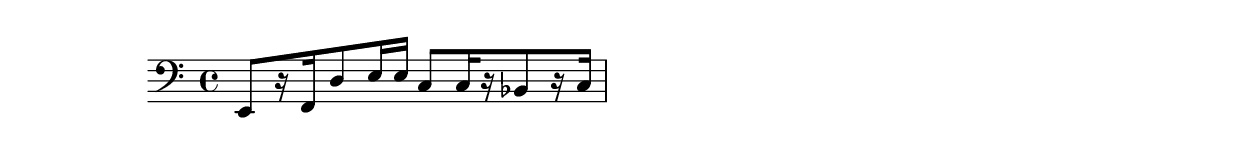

\header {
 texidoc = "The number of beams doesn't change on a rest."
}

\version "1.9.8"

\score { \notes \relative c, {
  \clef bass	 
   e8[ r16 f d'8 e16 e16]  c8[ c16 r16 bes8 r16 c16] |
 }
\paper { raggedright = ##t}
}
